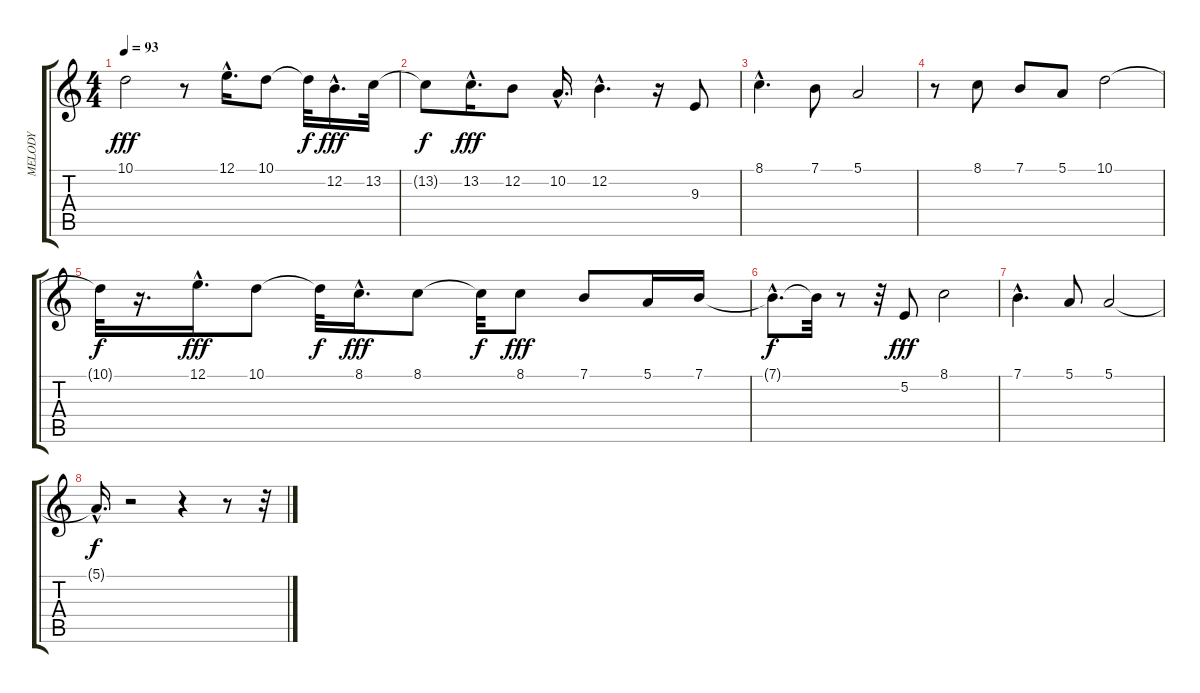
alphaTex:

\track ("MELODY" "MELODY") {instrument lead6voice}
\staff {score tabs}
\tuning (E4 B3 G3 D3 A2 E2) {hide}
\ts (4 4)
\tempo 93
\clef g2
\ks c
10.1.2{dy fff} r.8 12.1{hac}.16{d} 10.1.8 10.1{t}.32{dy f} 12.2{hac}.16{d dy fff} 13.2.32 |
13.2{t}.8{dy f} 13.2{hac}.16{d dy fff} 12.2.8 10.2{hac}.16{d} 12.2{hac}.4{d} r.16 9.3.8 |
8.1{hac}.4{d} 7.1.8 5.1.2 |
r.8 8.1.8 7.1.8 5.1.8 10.1.2 |
10.1{t}.32{dy f} r.16{d} 12.1{hac}.16{d dy fff} 10.1.8 10.1{t}.32{dy f} 8.1{hac}.16{d dy fff} 8.1.8 8.1{t}.32{dy f} 8.1.8{dy fff} 7.1.8 5.1.16 7.1.16 |
7.1{hac t}.8{d dy f} 7.1{t}.32 r.8 r.32 5.2.8{dy fff} 8.1.2 |
7.1{hac}.4{d} 5.1.8 5.1.2 |
5.1{hac t}.16{d dy f} r.2 r.4 r.8 r.32
